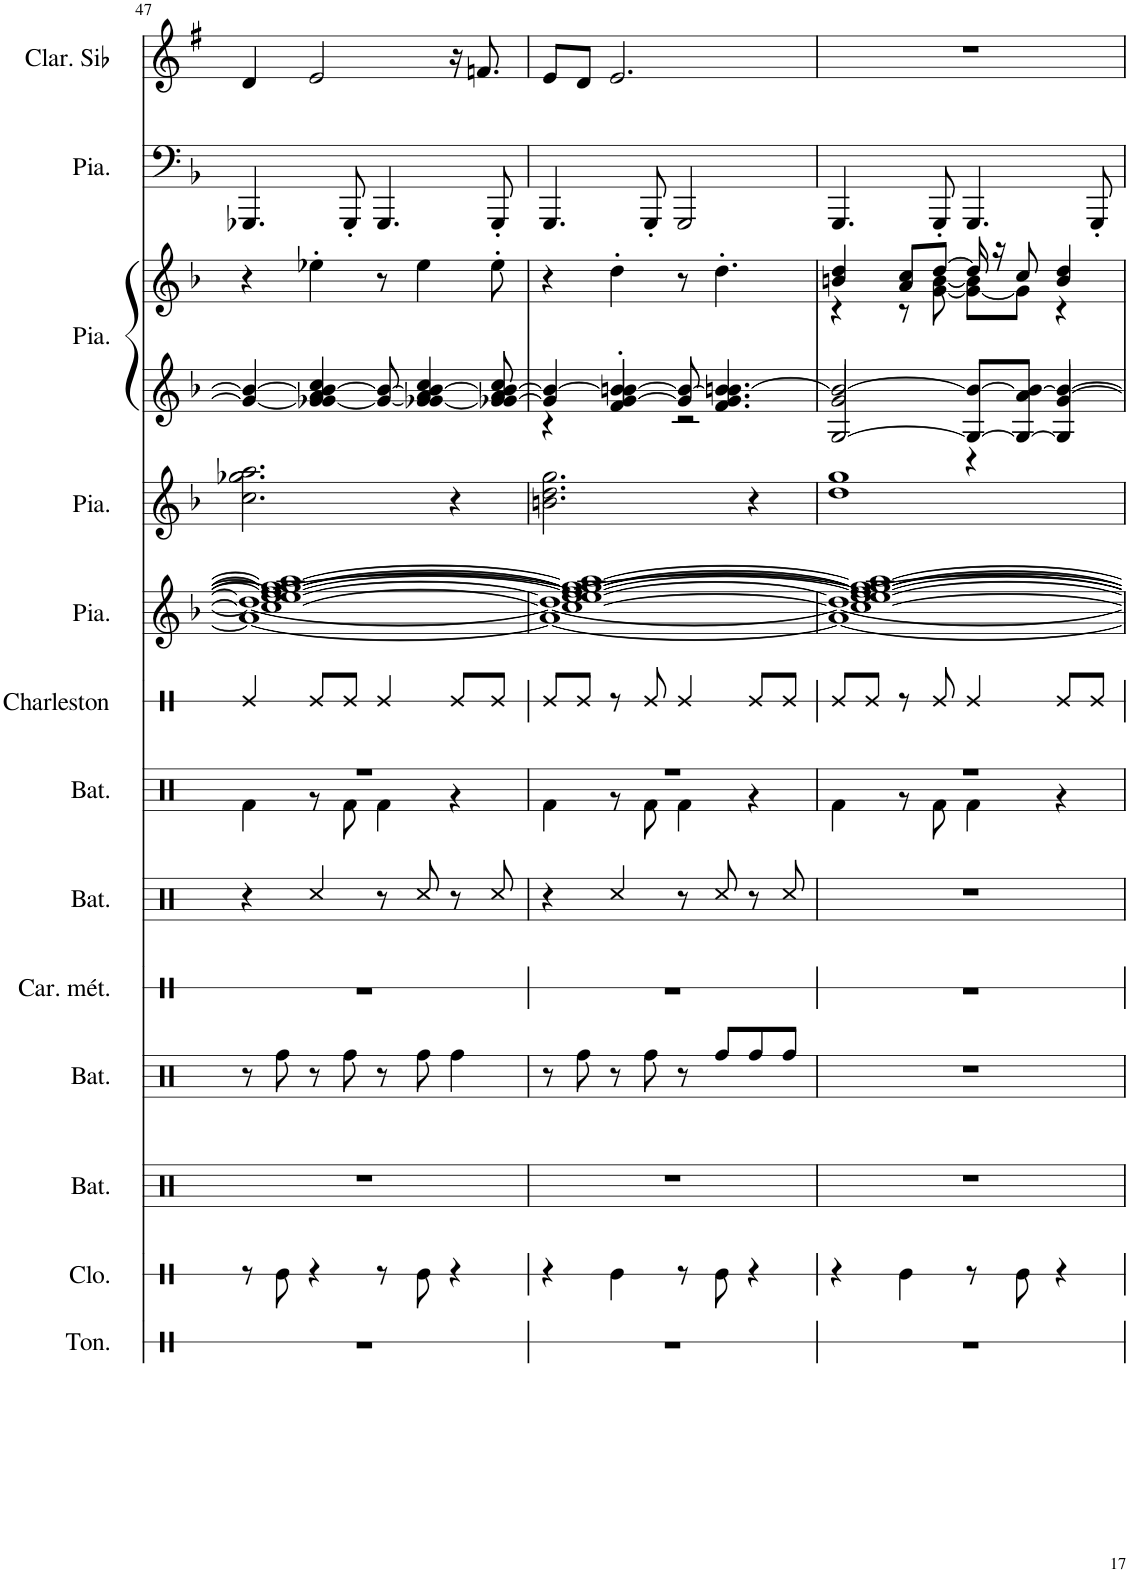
**kern	**kern	**kern	**kern	**kern	**kern	**kern	**kern	**kern	**kern	**kern	**kern	**kern	**kern
*part13	*part12	*part11	*part10	*part9	*part8	*part7	*part6	*part5	*part4	*part3	*part3	*part2	*part1
*staff14	*staff13	*staff12	*staff11	*staff10	*staff9	*staff8	*staff7	*staff6	*staff5	*staff4	*staff3	*staff2	*staff1
*I"Tonnerre	*I"Cloche	*I"Batterie	*I"Batterie	*I"Carillon en métal	*I"Batterie	*I"Batterie	*I"Charleston	*I"Piano	*I"Piano	*I"Piano	*	*I"Piano	*I"Clarinette en Sib
*I'Ton.	*I'Clo.	*I'Bat.	*I'Bat.	*I'Car. mét.	*I'Bat.	*I'Bat.	*I'Charleston	*I'Pia.	*I'Pia.	*I'Pia.	*	*I'Pia.	*I'Clar. Sib
!!LO:PB:g=z
*clefX	*clefX	*clefX	*clefX	*clefX	*clefX	*clefX	*clefX	*clefG2	*clefG2	*clefG2	*clefG2	*clefF4	*clefG2
*	*	*	*	*	*	*	*	*	*	*	*	*	*Trd1c2
*k[]	*k[]	*k[]	*k[]	*k[]	*k[]	*k[]	*k[]	*k[b-]	*k[b-]	*k[b-]	*k[b-]	*k[b-]	*k[f#]
*M4/4	*M4/4	*M4/4	*M4/4	*M4/4	*M4/4	*M4/4	*M4/4	*M4/4	*M4/4	*M4/4	*M4/4	*M4/4	*M4/4
=47	=47	=47	=47	=47	=47	=47	=47	=47	=47	=47	=47	=47	=47
*	*	*	*	*	*	*^	*	*^	*	*	*	*	*
*	*	*	*	*	*	*	*	*	*	*^	*	*	*	*	*
*	*	*	*	*	*	*	*	*	*	*	*^	*	*	*	*	*
1r	8r	1r	8r	1r	4r	1r	4Rf\	4Re/	1ee_	1a_	1cc_ 1ee-_ 1ff_ 1gg-_ 1gg_ 1aa_	1dd_	2.cc\ 2.gg-X\ 2.aa\	4g/_ 4b-/_	4r	4.GGG-X/	4d/
.	8Re\	.	8Rff\	.	.	.	.	.	.	.	.	.	.	.	.	.	.
.	4r	.	8r	.	4Rcc/	.	8r	8Re/L	.	.	.	.	.	4g-X/ 4g/_ 4a/ 4b-/_ 4cc/	4ee-X'\	.	2e/
.	.	.	8Rff\	.	.	.	8Rf\	8Re/J	.	.	.	.	.	.	.	8GGG-'/	.
.	8r	.	8r	.	8r	.	4Rf\	4Re/	.	.	.	.	.	8g/_ 8b-/_	8r	4.GGG-/	.
.	8Re\	.	8Rff\	.	8Rcc/	.	.	.	.	.	.	.	.	4g-X/ 4g/_ 4a/ 4b-/_ 4cc/	4ee-\	.	.
.	4r	.	4Rff\	.	8r	.	4r	8Re/L	.	.	.	.	4r	.	.	.	16r
.	.	.	.	.	.	.	.	.	.	.	.	.	.	.	.	.	8.fn/
.	.	.	.	.	8Rcc/	.	.	8Re/J	.	.	.	.	.	8g-X/ 8g/_ 8a/ 8b-/_ 8cc/	8ee-'\	8GGG-'/	.
=48	=48	=48	=48	=48	=48	=48	=48	=48	=48	=48	=48	=48	=48	=48	=48	=48	=48
*	*	*	*	*	*	*	*	*	*	*	*	*	*	*^	*	*	*
1r	4r	1r	8r	1r	4r	1r	4Rf\	8Re/L	1ee_	1a_	1cc_ 1ee-_ 1ff_ 1gg-_ 1gg_ 1aa_	1dd_	2.bn\ 2.dd\ 2.gg\	4g/] 4b-/_	4r	4r	4.GGG/	8e/L
.	.	.	8Rff\	.	.	.	.	8Re/J	.	.	.	.	.	.	.	.	.	8d/J
.	4Re\	.	8r	.	4Rcc/	.	8r	8r	.	.	.	.	.	[4g/ 4b-/_	4f/' 4bn/'	4dd'\	.	2.e/
.	.	.	8Rff\	.	.	.	8Rf\	8Re/	.	.	.	.	.	.	.	.	8GGG'/	.
.	8r	.	8r	.	8r	.	4Rf\	4Re/	.	.	.	.	.	8g/] 8b-/_	2r	8r	2GGG/	.
.	8Re\	.	8Rff/L	.	8Rcc/	.	.	.	.	.	.	.	.	4.f/ 4.g/ 4.b-/_ 4.bn/	.	4.dd'\	.	.
.	4r	.	8Rff/	.	8r	.	4r	8Re/L	.	.	.	.	4r	.	.	.	.	.
.	.	.	8Rff/J	.	8Rcc/	.	.	8Re/J	.	.	.	.	.	.	.	.	.	.
=49	=49	=49	=49	=49	=49	=49	=49	=49	=49	=49	=49	=49	=49	=49	=49	=49	=49	=49
*	*	*	*	*	*	*	*	*	*	*	*	*	*	*	*	*^	*	*
1r	4r	1r	1r	1r	1r	1r	4Rf\	8Re/L	1ee_	1a_	1cc_ 1ee-_ 1ff_ 1gg-_ 1gg_ 1aa_	1dd_	1dd 1gg	[2G/ 2b-/_	2g/	4bn/ 4dd/	4r	4.GGG/	1r
.	.	.	.	.	.	.	.	8Re/J	.	.	.	.	.	.	.	.	.	.	.
.	4Re\	.	.	.	.	.	8r	8r	.	.	.	.	.	.	.	8a/ 8cc/L	8r	.	.
.	.	.	.	.	.	.	8Rf\	8Re/	.	.	.	.	.	.	.	[8dd/J	[8g\ [8b\	8GGG'/	.
.	8r	.	.	.	.	.	4Rf\	4Re/	.	.	.	.	.	8G/_ 8b-/_L	4r	16dd/]	8g\_ 8b\]L	4.GGG/	.
.	.	.	.	.	.	.	.	.	.	.	.	.	.	.	.	16r	.	.	.
.	8Re\	.	.	.	.	.	.	.	.	.	.	.	.	8G/_ 8a/ 8b-/_J	.	8cc/	8g\J]	.	.
.	4r	.	.	.	.	.	4r	8Re/L	.	.	.	.	.	4G/] 4b-/_	[4g/	4b/ 4dd/	4r	.	.
.	.	.	.	.	.	.	.	8Re/J	.	.	.	.	.	.	.	.	.	8GGG'/	.
*	*	*	*	*	*	*	*	*	*	*	*	*	*	*v	*v	*	*	*	*
*	*	*	*	*	*	*v	*v	*	*v	*v	*v	*v	*	*	*v	*v	*	*
=	=	=	=	=	=	=	=	=	=	=	=	=	=
*-	*-	*-	*-	*-	*-	*-	*-	*-	*-	*-	*-	*-	*-
